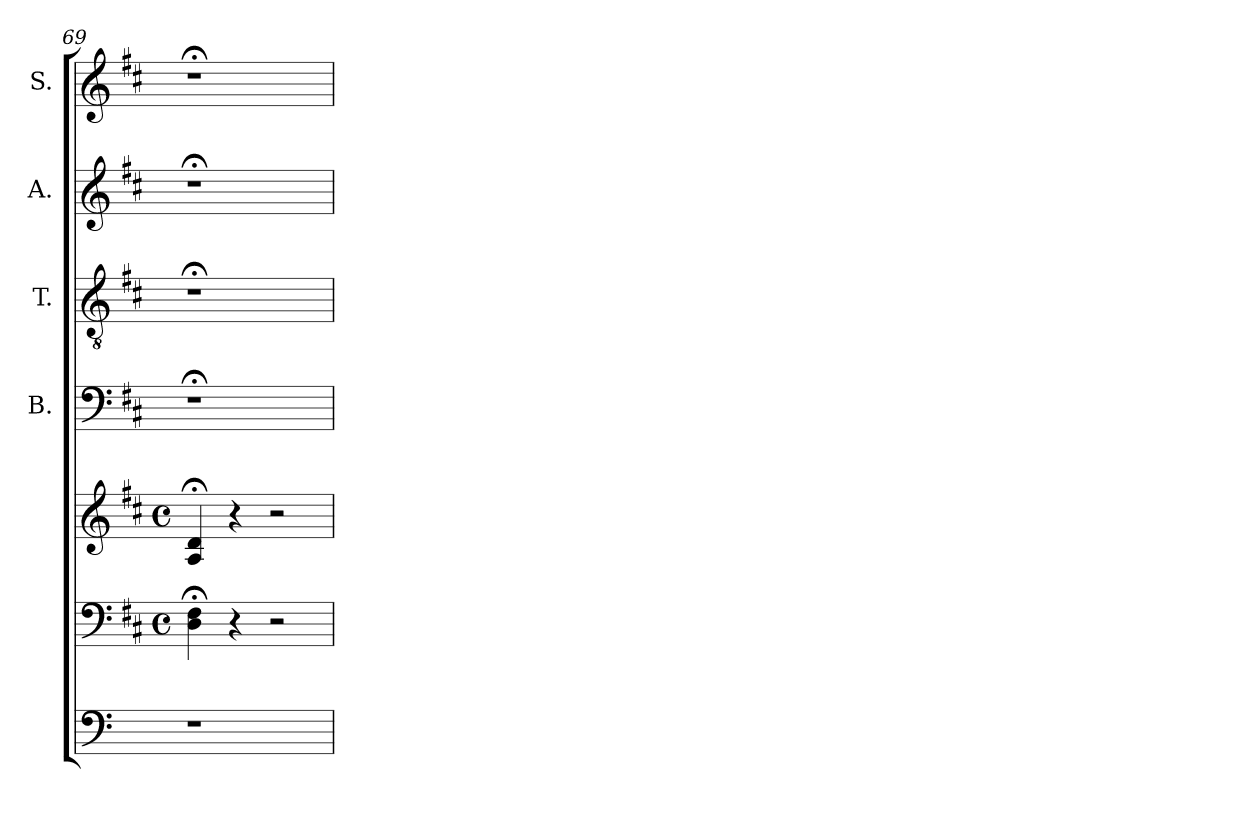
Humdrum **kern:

**kern	**kern	**kern	**kern	**kern	**kern	**kern
*part7	*part6	*part5	*part4	*part3	*part2	*part1
*staff7	*staff6	*staff5	*staff4	*staff3	*staff2	*staff1
*	*	*	*I"B.	*I"T.	*I"A.	*I"S.
*	*	*	*I'B.	*I'T.	*I'A.	*I'S.
*clefF4	*clefF4	*clefG2	*clefF4	*clefGv2	*clefG2	*clefG2
*	*ITrd1c2	*ITrd1c2	*ITrd1c2	*ITrd1c2	*ITrd1c2	*ITrd1c2
*k[]	*k[]	*k[]	*k[]	*k[]	*k[]	*k[]
*C:	*C:	*C:	*C:	*C:	*C:	*C:
*	*M4/4	*M4/4	*	*	*	*
*	*met(c)	*met(c)	*	*	*	*
=69	=69	=69	=69	=69	=69	=69
1r	4C\;< 4E\;<	4G/; 4c/;	1r;<	1r;<	1r;<	1r;<
.	4r	4r	.	.	.	.
.	2r	2r	.	.	.	.
=	=	=	=	=	=	=
*-	*-	*-	*-	*-	*-	*-
